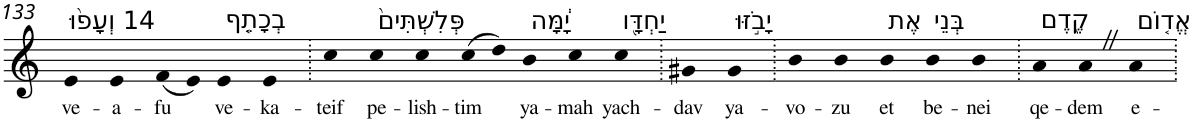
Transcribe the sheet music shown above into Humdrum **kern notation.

**kern	**text
*part1	*part1
*staff1	*staff1
*I"Piano	*
*I'Pno	*
!!LO:PB:g=z
*clefG2	*
*k[]	*
=133	=133
!LO:TX:a:t=14 וְעָפ֨וּ	!
!	!LO:LY:b
4e	ve-
!	!LO:LY:b
4e	-a-
!	!LO:LY:b
(8f	-fu
8e)	.
!LO:TX:a:t=בְכָתֵ֤ף	!
!	!LO:LY:b
4e	ve-
!	!LO:LY:b
4e	-ka-
=134.	=134.
!	!LO:LY:b
4cc	-teif
!LO:TX:a:t=פְּלִשְׁתִּים֙	!
!	!LO:LY:b
4cc	pe-
!	!LO:LY:b
4cc	-lish-
!	!LO:LY:b
(8cc	-tim
8dd)	.
!LO:TX:a:t=יָ֔מָּה	!
!	!LO:LY:b
4b	ya-
!	!LO:LY:b
4cc	-mah
!LO:TX:a:t=יַחְדָּ֖ו	!
!	!LO:LY:b
4cc	yach-
=135.	=135.
!	!LO:LY:b
4g#X	-dav
!LO:TX:a:t=יָבֹ֣זּוּ	!
!	!LO:LY:b
4g#	ya-
=136.	=136.
!	!LO:LY:b
4b	-vo-
!	!LO:LY:b
4b	-zu
!LO:TX:a:t=אֶת	!
!	!LO:LY:b
4b	et
!LO:TX:a:t=בְּנֵי	!
!	!LO:LY:b
4b	be-
!	!LO:LY:b
4b	-nei
=137.	=137.
!LO:TX:a:t=קֶ֑דֶם	!
!	!LO:LY:b
4a	qe-
!	!LO:LY:b
4aZ	-dem
!LO:TX:a:t=אֱד֤וֹם	!
!	!LO:LY:b
4a	e-
=.	=.
*-	*-
